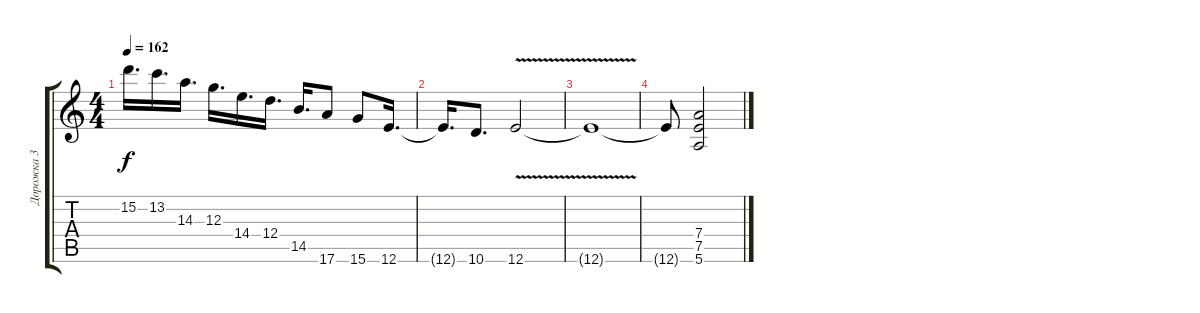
\track ("Дорожка 3" "Дорожка 3") {instrument overdrivenguitar}
\staff {score tabs}
\tuning (E4 B3 G3 D3 A2 E2) {hide}
\ts (4 4)
\tempo 162
\clef g2
\ks c
15.2.16{d dy f} 13.2.16{d} 14.3.16{d} 12.3.16{d} 14.4.16{d} 12.4.16{d} 14.5.16{d} 17.6.8 15.6.8 12.6.16{d} |
12.6{t}.16{d} 10.6.8{d} 12.6{v}.2 |
12.6{t}.1 |
12.6{t}.8 (7.4 7.5 5.6).2
